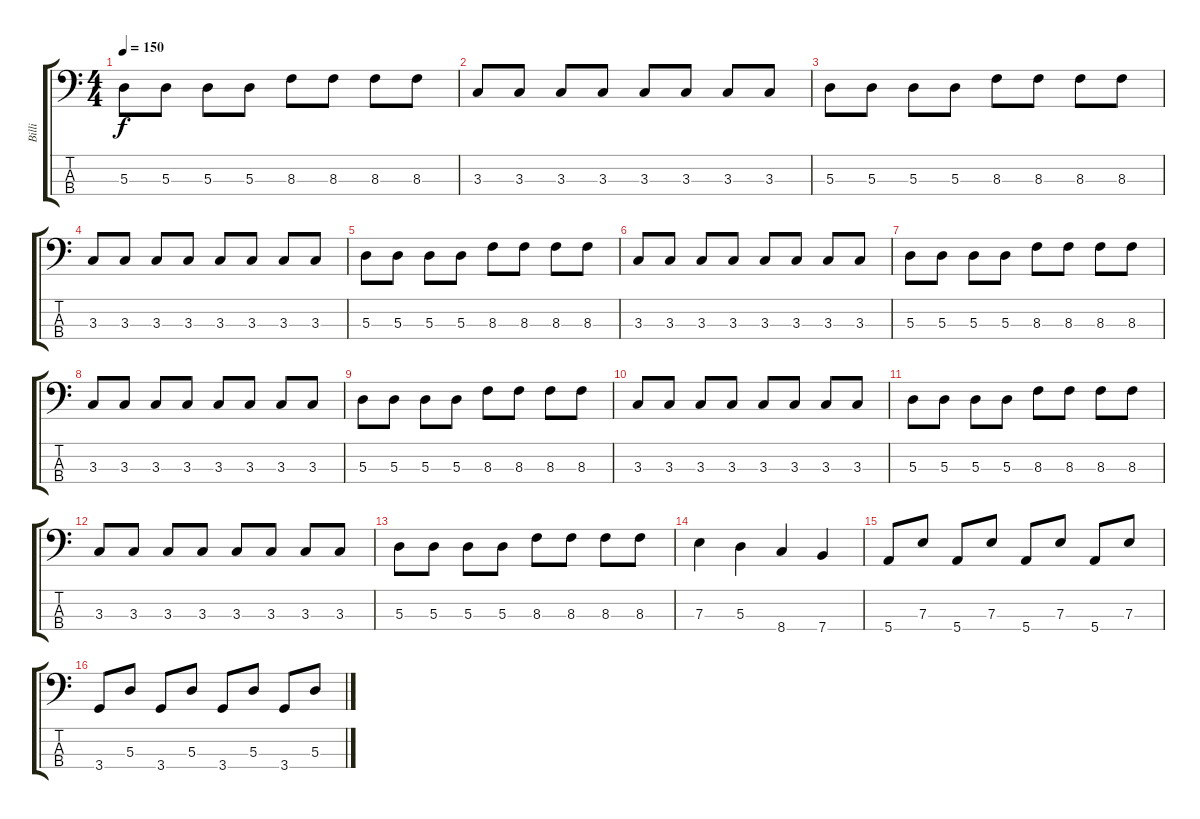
\track ("Billi" "Billi") {instrument electricbasspick}
\staff {score tabs}
\tuning (G2 D2 A1 E1) {hide}
\ts (4 4)
\tempo 150
\clef f4
\ks c
5.3.8{dy f} 5.3.8 5.3.8 5.3.8 8.3.8 8.3.8 8.3.8 8.3.8 |
3.3.8 3.3.8 3.3.8 3.3.8 3.3.8 3.3.8 3.3.8 3.3.8 |
5.3.8 5.3.8 5.3.8 5.3.8 8.3.8 8.3.8 8.3.8 8.3.8 |
3.3.8 3.3.8 3.3.8 3.3.8 3.3.8 3.3.8 3.3.8 3.3.8 |
5.3.8 5.3.8 5.3.8 5.3.8 8.3.8 8.3.8 8.3.8 8.3.8 |
3.3.8 3.3.8 3.3.8 3.3.8 3.3.8 3.3.8 3.3.8 3.3.8 |
5.3.8 5.3.8 5.3.8 5.3.8 8.3.8 8.3.8 8.3.8 8.3.8 |
3.3.8 3.3.8 3.3.8 3.3.8 3.3.8 3.3.8 3.3.8 3.3.8 |
5.3.8 5.3.8 5.3.8 5.3.8 8.3.8 8.3.8 8.3.8 8.3.8 |
3.3.8 3.3.8 3.3.8 3.3.8 3.3.8 3.3.8 3.3.8 3.3.8 |
5.3.8 5.3.8 5.3.8 5.3.8 8.3.8 8.3.8 8.3.8 8.3.8 |
3.3.8 3.3.8 3.3.8 3.3.8 3.3.8 3.3.8 3.3.8 3.3.8 |
5.3.8 5.3.8 5.3.8 5.3.8 8.3.8 8.3.8 8.3.8 8.3.8 |
7.3.4 5.3.4 8.4.4 7.4.4 |
5.4.8 7.3.8 5.4.8 7.3.8 5.4.8 7.3.8 5.4.8 7.3.8 |
3.4.8 5.3.8 3.4.8 5.3.8 3.4.8 5.3.8 3.4.8 5.3.8
